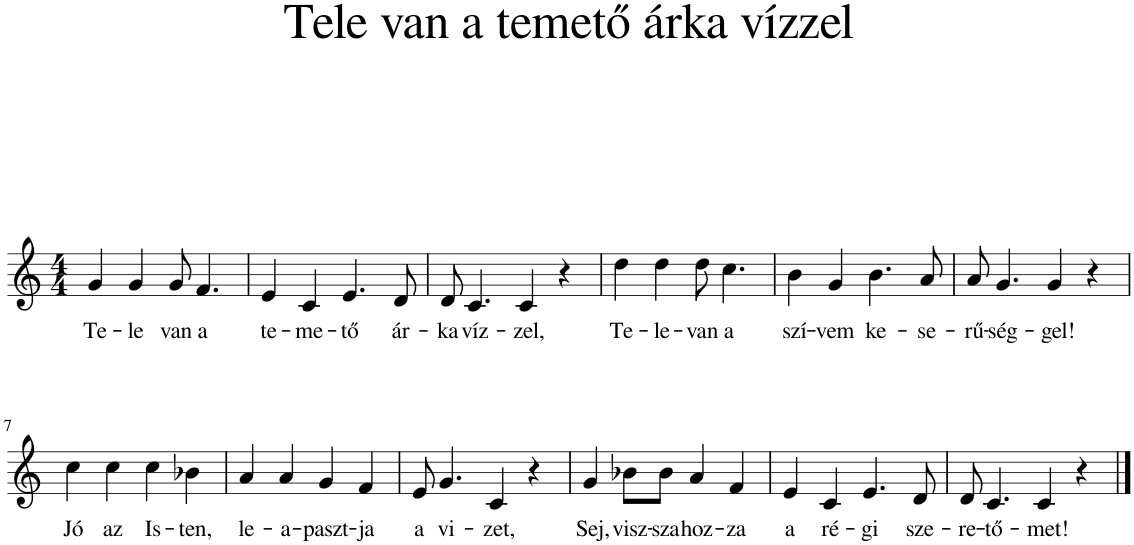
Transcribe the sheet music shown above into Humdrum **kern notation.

**kern	**text
*part1	*part1
*staff1	*staff1
*I"Piano	*
*I'Pno.	*
*clefG2	*
*k[]	*
*M4/4	*
=1	=1
!	!LO:LY:b
4g/	Te-
!	!LO:LY:b
4g/	-le
!	!LO:LY:b
8g/	van
!	!LO:LY:b
4.f/	a
=2	=2
!	!LO:LY:b
4e/	te-
!	!LO:LY:b
4c/	-me-
!	!LO:LY:b
4.e/	-tő
!	!LO:LY:b
8d/	ár-
=3	=3
!	!LO:LY:b
8d/	-ka
!	!LO:LY:b
4.c/	víz-
!	!LO:LY:b
4c/	-zel,
4r	.
=4	=4
!	!LO:LY:b
4dd\	Te-
!	!LO:LY:b
4dd\	-le-
!	!LO:LY:b
8dd\	-van
!	!LO:LY:b
4.cc\	a
=5	=5
!	!LO:LY:b
4b\	szí-
!	!LO:LY:b
4g/	-vem
!	!LO:LY:b
4.b\	ke-
!	!LO:LY:b
8a/	-se-
=6	=6
!	!LO:LY:b
8a/	-rű-
!	!LO:LY:b
4.g/	-ség-
!	!LO:LY:b
4g/	-gel!
4r	.
!!LO:LB:g=z
=7	=7
!	!LO:LY:b
4cc\	Jó
!	!LO:LY:b
4cc\	az
!	!LO:LY:b
4cc\	Is-
!	!LO:LY:b
4b-X\	-ten,
=8	=8
!	!LO:LY:b
4a/	le-
!	!LO:LY:b
4a/	-a-
!	!LO:LY:b
4g/	-paszt-
!	!LO:LY:b
4f/	-ja
=9	=9
!	!LO:LY:b
8e/	a
!	!LO:LY:b
4.g/	vi-
!	!LO:LY:b
4c/	-zet,
4r	.
=10	=10
!	!LO:LY:b
4g/	Sej,
!	!LO:LY:b
8b-X\L	visz-
!	!LO:LY:b
8b-\J	-sza
!	!LO:LY:b
4a/	hoz-
!	!LO:LY:b
4f/	-za
=11	=11
!	!LO:LY:b
4e/	a
!	!LO:LY:b
4c/	ré-
!	!LO:LY:b
4.e/	-gi
!	!LO:LY:b
8d/	sze-
=12	=12
!	!LO:LY:b
8d/	-re-
!	!LO:LY:b
4.c/	-tő-
!	!LO:LY:b
4c/	-met!
4r	.
==	==
*-	*-
